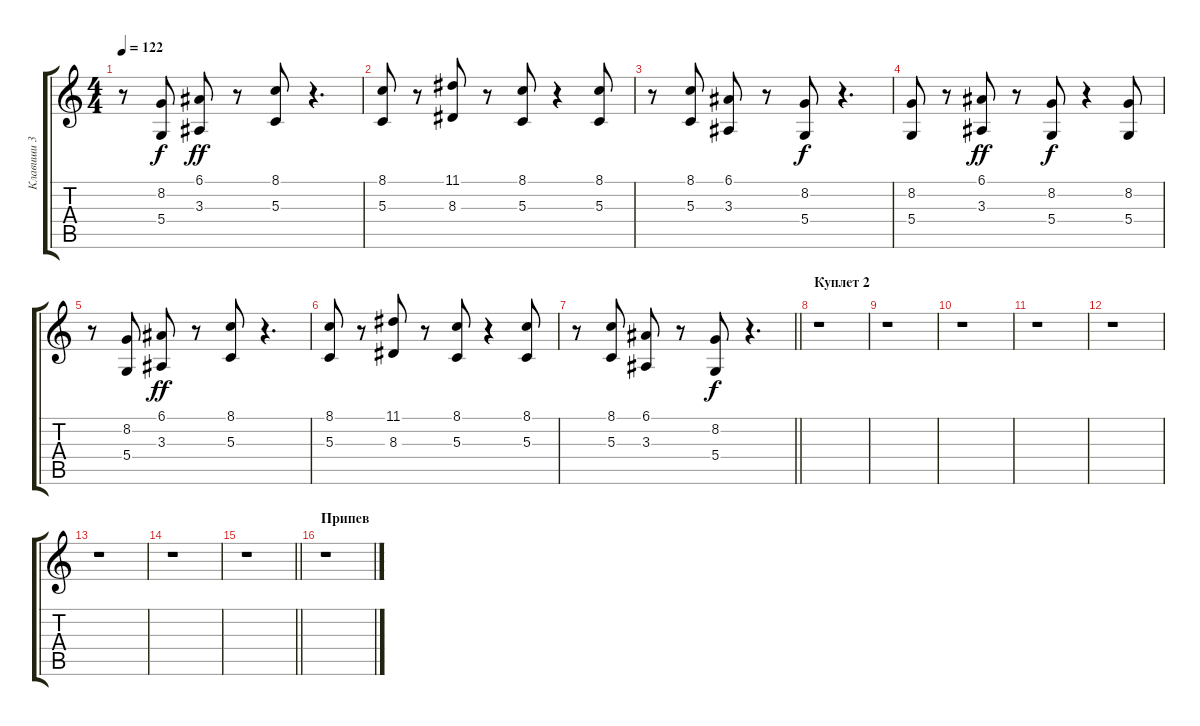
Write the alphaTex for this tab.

\track ("Клавиши 3" "Клавиши 3") {instrument lead3calliope}
\staff {score tabs}
\tuning (E4 B3 G3 D3 A2 E2) {hide}
\ts (4 4)
\tempo 122
\clef g2
\ks c
r.8{dy f} (8.2 5.4).8 (6.1 3.3).8{dy ff} r.8 (8.1 5.3).8 r.4{d} |
(8.1 5.3).8 r.8 (11.1 8.3).8 r.8 (8.1 5.3).8 r.4 (8.1 5.3).8 |
r.8 (8.1 5.3).8 (6.1 3.3).8 r.8 (8.2 5.4).8{dy f} r.4{d} |
(8.2 5.4).8 r.8 (6.1 3.3).8{dy ff} r.8 (8.2 5.4).8{dy f} r.4 (8.2 5.4).8 |
r.8 (8.2 5.4).8 (6.1 3.3).8{dy ff} r.8 (8.1 5.3).8 r.4{d} |
(8.1 5.3).8 r.8 (11.1 8.3).8 r.8 (8.1 5.3).8 r.4 (8.1 5.3).8 |
\barLineRight lightlight
r.8 (8.1 5.3).8 (6.1 3.3).8 r.8 (8.2 5.4).8{dy f} r.4{d} |
\section ("" "Куплет 2")
r.1 |
r.1 |
r.1 |
r.1 |
r.1 |
r.1 |
r.1 |
\barLineRight lightlight
r.1 |
\section ("" "Припев")
r.1
